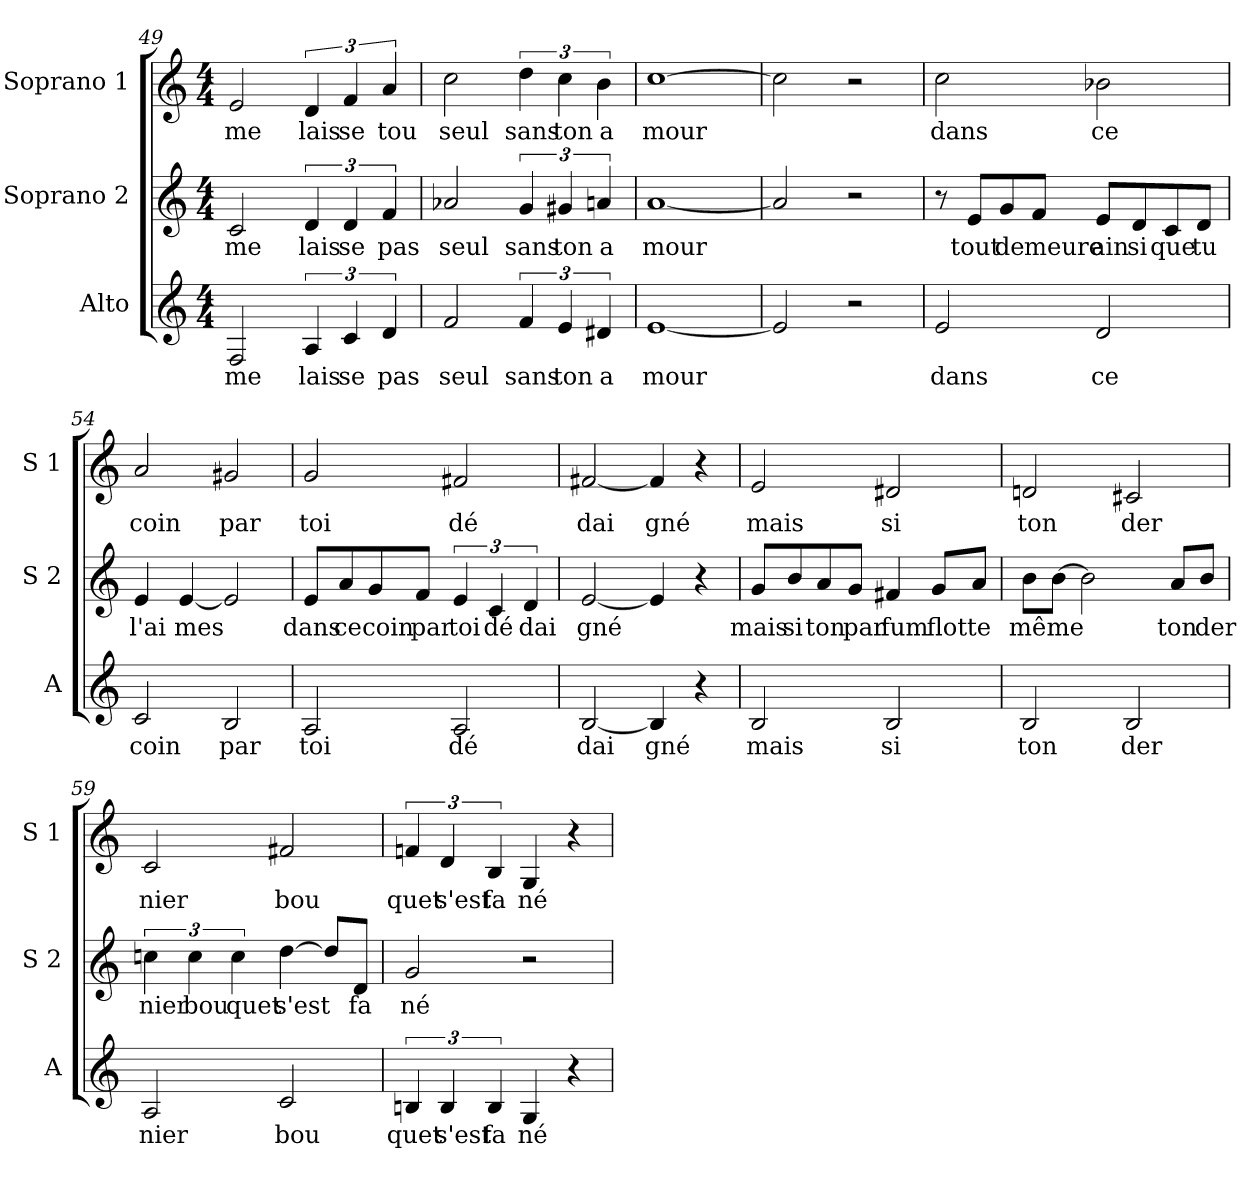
**kern	**text	**kern	**text	**kern	**text
*part3	*part3	*part2	*part2	*part1	*part1
*staff3	*staff3	*staff2	*staff2	*staff1	*staff1
*I"Alto	*	*I"Soprano 2	*	*I"Soprano 1	*
*I'A	*	*I'S 2	*	*I'S 1	*
!!LO:LB:g=z
*clefG2	*	*clefG2	*	*clefG2	*
*k[]	*	*k[]	*	*k[]	*
*C:	*	*C:	*	*C:	*
*M4/4	*	*M4/4	*	*M4/4	*
=49	=49	=49	=49	=49	=49
!	!LO:LY:b	!	!	!	!
!	!	!	!LO:LY:b	!	!
!	!	!	!	!	!LO:LY:b
2F/	me	2c/	me	2e/	me
!	!LO:LY:b	!	!	!	!
!	!	!	!LO:LY:b	!	!
!	!	!	!	!	!LO:LY:b
6A/	lais	6d/	lais	6d/	lais
!	!LO:LY:b	!	!	!	!
!	!	!	!LO:LY:b	!	!
!	!	!	!	!	!LO:LY:b
6c/	se	6d/	se	6f/	se
!	!LO:LY:b	!	!	!	!
!	!	!	!LO:LY:b	!	!
!	!	!	!	!	!LO:LY:b
6d/	pas	6f/	pas	6a/	tou
=50	=50	=50	=50	=50	=50
!	!LO:LY:b	!	!	!	!
!	!	!	!LO:LY:b	!	!
!	!	!	!	!	!LO:LY:b
2f/	seul	2a-X/	seul	2cc\	seul
!	!LO:LY:b	!	!	!	!
!	!	!	!LO:LY:b	!	!
!	!	!	!	!	!LO:LY:b
6f/	sans	6g/	sans	6dd\	sans
!	!LO:LY:b	!	!	!	!
!	!	!	!LO:LY:b	!	!
!	!	!	!	!	!LO:LY:b
6e/	ton	6g#X/	ton	6cc\	ton
!	!LO:LY:b	!	!	!	!
!	!	!	!LO:LY:b	!	!
!	!	!	!	!	!LO:LY:b
6d#X/	a	6an/	a	6b\	a
=51	=51	=51	=51	=51	=51
!	!LO:LY:b	!	!	!	!
!	!	!	!LO:LY:b	!	!
!	!	!	!	!	!LO:LY:b
[1e	mour	[1a	mour	[1cc	mour
=52	=52	=52	=52	=52	=52
2e/]	.	2a/]	.	2cc\]	.
2r	.	2r	.	2r	.
=53	=53	=53	=53	=53	=53
!	!LO:LY:b	!	!	!	!
!	!	!	!	!	!LO:LY:b
2e/	dans	8r	.	2cc\	dans
!	!	!	!LO:LY:b	!	!
.	.	8e/L	tout	.	.
!	!	!	!LO:LY:b	!	!
.	.	8g/	de	.	.
!	!	!	!LO:LY:b	!	!
.	.	8f/J	meure	.	.
!	!LO:LY:b	!	!	!	!
!	!	!	!LO:LY:b	!	!
!	!	!	!	!	!LO:LY:b
2d/	ce	8e/L	ain	2b-X\	ce
!	!	!	!LO:LY:b	!	!
.	.	8d/	si	.	.
!	!	!	!LO:LY:b	!	!
.	.	8c/	que	.	.
!	!	!	!LO:LY:b	!	!
.	.	8d/J	tu	.	.
!!LO:LB:g=z
=54	=54	=54	=54	=54	=54
!	!LO:LY:b	!	!	!	!
!	!	!	!LO:LY:b	!	!
!	!	!	!	!	!LO:LY:b
2c/	coin	4e/	l'ai	2a/	coin
!	!	!	!LO:LY:b	!	!
.	.	[4e/	mes	.	.
!	!LO:LY:b	!	!	!	!
!	!	!	!	!	!LO:LY:b
2B/	par	2e/]	.	2g#X/	par
=55	=55	=55	=55	=55	=55
!	!LO:LY:b	!	!	!	!
!	!	!	!LO:LY:b	!	!
!	!	!	!	!	!LO:LY:b
2A/	toi	8e/L	dans	2g/	toi
!	!	!	!LO:LY:b	!	!
.	.	8a/	ce	.	.
!	!	!	!LO:LY:b	!	!
.	.	8g/	coin	.	.
!	!	!	!LO:LY:b	!	!
.	.	8f/J	par	.	.
!	!LO:LY:b	!	!	!	!
!	!	!	!LO:LY:b	!	!
!	!	!	!	!	!LO:LY:b
2A/	dé	6e/	toi	2f#X/	dé
!	!	!	!LO:LY:b	!	!
.	.	6c/	dé	.	.
!	!	!	!LO:LY:b	!	!
.	.	6d/	dai	.	.
=56	=56	=56	=56	=56	=56
!	!LO:LY:b	!	!	!	!
!	!	!	!LO:LY:b	!	!
!	!	!	!	!	!LO:LY:b
[2B/	dai	[2e/	gné	[2f#X/	dai
!	!LO:LY:b	!	!	!	!
!	!	!	!	!	!LO:LY:b
4B/]	gné	4e/]	.	4f#/]	gné
4r	.	4r	.	4r	.
=57	=57	=57	=57	=57	=57
!	!LO:LY:b	!	!	!	!
!	!	!	!LO:LY:b	!	!
!	!	!	!	!	!LO:LY:b
2B/	mais	8g/L	mais	2e/	mais
!	!	!	!LO:LY:b	!	!
.	.	8b/	si	.	.
!	!	!	!LO:LY:b	!	!
.	.	8a/	ton	.	.
!	!	!	!LO:LY:b	!	!
.	.	8g/J	par	.	.
!	!LO:LY:b	!	!	!	!
!	!	!	!LO:LY:b	!	!
!	!	!	!	!	!LO:LY:b
2B/	si	4f#X/	fum	2d#X/	si
!	!	!	!LO:LY:b	!	!
.	.	8g/L	flot	.	.
!	!	!	!LO:LY:b	!	!
.	.	8a/J	te	.	.
!!LO:PB:g=z
=58	=58	=58	=58	=58	=58
!	!LO:LY:b	!	!	!	!
!	!	!	!LO:LY:b	!	!
!	!	!	!	!	!LO:LY:b
2B/	ton	8b\L	mê	2dn/	ton
!	!	!	!LO:LY:b	!	!
.	.	[8b\J	me	.	.
.	.	2b\]	.	.	.
!	!LO:LY:b	!	!	!	!
!	!	!	!	!	!LO:LY:b
2B/	der	.	.	2c#X/	der
!	!	!	!LO:LY:b	!	!
.	.	8a/L	ton	.	.
!	!	!	!LO:LY:b	!	!
.	.	8b/J	der	.	.
=59	=59	=59	=59	=59	=59
!	!LO:LY:b	!	!	!	!
!	!	!	!LO:LY:b	!	!
!	!	!	!	!	!LO:LY:b
2A/	nier	6ccni\	nier	2c/	nier
!	!	!	!LO:LY:b	!	!
.	.	6cc\	bou	.	.
!	!	!	!LO:LY:b	!	!
.	.	6cc\	quet	.	.
!	!LO:LY:b	!	!	!	!
!	!	!	!LO:LY:b	!	!
!	!	!	!	!	!LO:LY:b
2c/	bou	[4dd\	s'est	2f#X/	bou
.	.	8dd/L]	.	.	.
!	!	!	!LO:LY:b	!	!
.	.	8d/J	fa	.	.
=60	=60	=60	=60	=60	=60
!	!LO:LY:b	!	!	!	!
!	!	!	!LO:LY:b	!	!
!	!	!	!	!	!LO:LY:b
6Bn/	quet	2g/	né	6fn/	quet
!	!LO:LY:b	!	!	!	!
!	!	!	!	!	!LO:LY:b
6B/	s'est	.	.	6d/	s'est
!	!LO:LY:b	!	!	!	!
!	!	!	!	!	!LO:LY:b
6B/	fa	.	.	6B/	fa
!	!LO:LY:b	!	!	!	!
!	!	!	!	!	!LO:LY:b
4G/	né	2r	.	4G/	né
4r	.	.	.	4r	.
=	=	=	=	=	=
*-	*-	*-	*-	*-	*-
